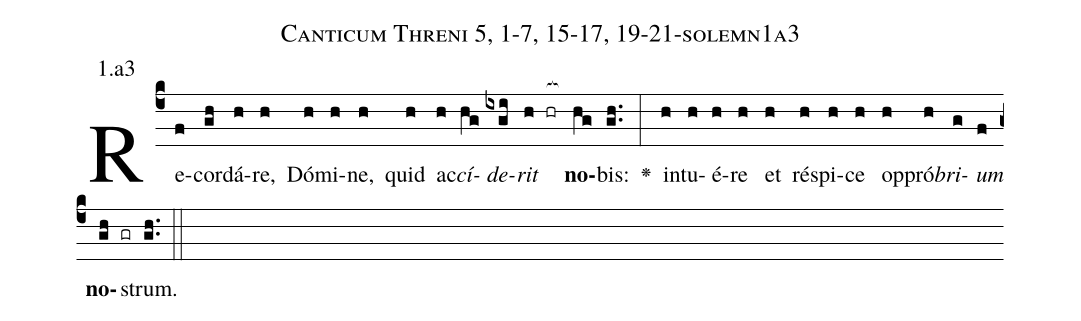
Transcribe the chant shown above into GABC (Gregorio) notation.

name: Canticum Threni 5, 1-7, 15-17, 19-21-solemn1a3;
annotation: 1.a3;
%%
(c4)Re(f)cor(gh)dá(h)re,(h) Dó(h)mi(h)ne,(h) quid(h) ac(h)<i>cí</i>(hg)<i>de</i>(ixgi)<i>rit</i>(h hr[ocb:1{]) <b>no</b>(hg[ocb:0}])bis:(gh..) <v>\greheightstar</v>(:) in(h)tu(h)é(h)re(h) et(h) ré(h)spi(h)ce(h) op(h)pró(h)<i>bri</i>(g)<i>um</i>(f) <b>no</b>(gh gr)strum.(gh..) (::)


%E(h) u(h) o(g) u(f) a(gh) e.(gh..) (::)
